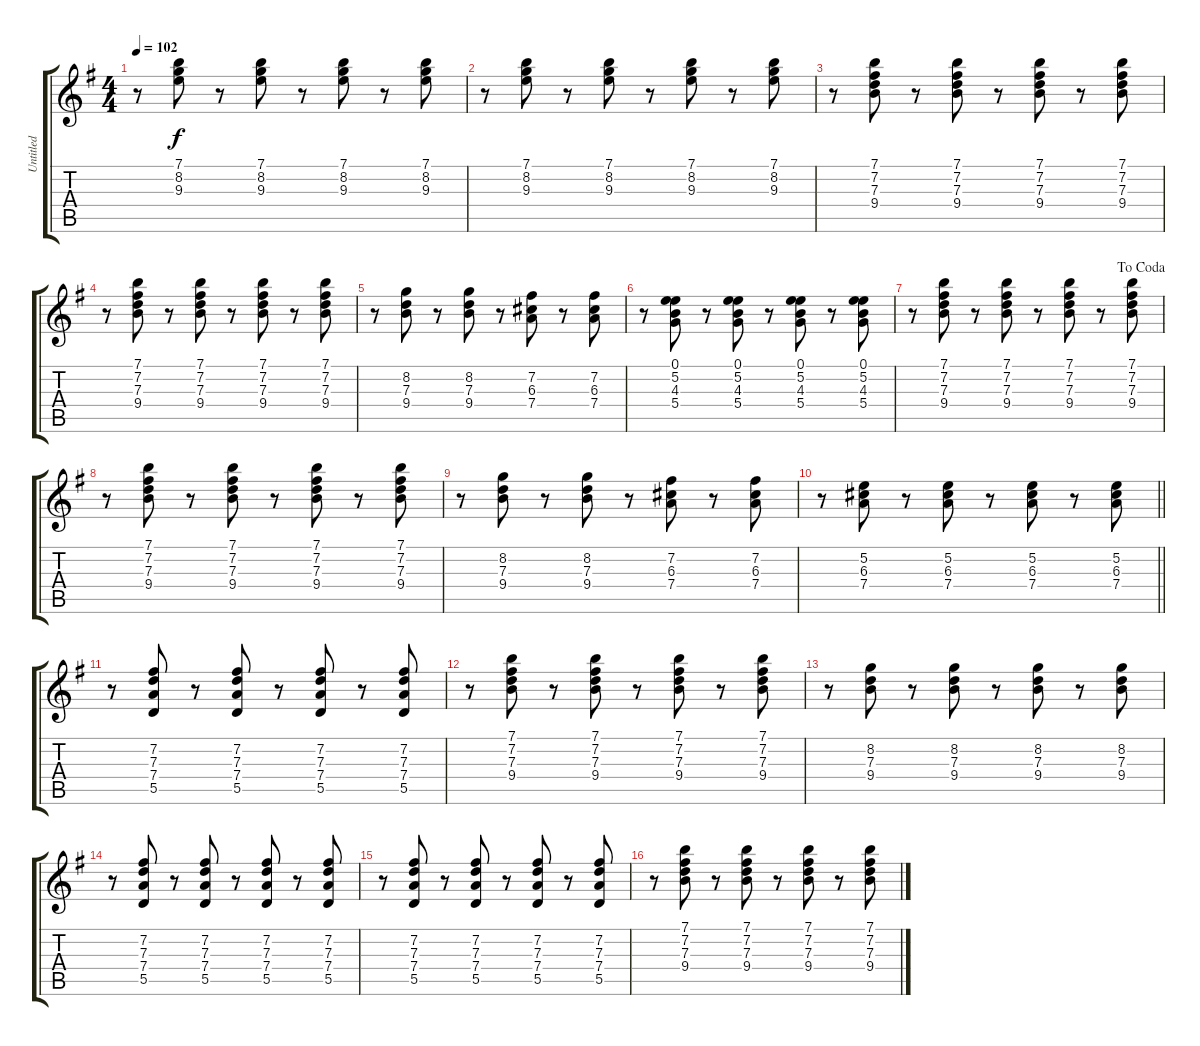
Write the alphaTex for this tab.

\track ("Untitled" "Untitled") {instrument electricguitarclean}
\staff {score tabs}
\tuning (E4 B3 G3 D3 A2 E2) {hide}
\ts (4 4)
\tempo 102
\clef g2
\ks g
r.8{dy f} (7.1 8.2 9.3).8 r.8 (7.1 8.2 9.3).8 r.8 (7.1 8.2 9.3).8 r.8 (7.1 8.2 9.3).8 |
r.8 (7.1 8.2 9.3).8 r.8 (7.1 8.2 9.3).8 r.8 (7.1 8.2 9.3).8 r.8 (7.1 8.2 9.3).8 |
r.8 (7.1 7.2 7.3 9.4).8 r.8 (7.1 7.2 7.3 9.4).8 r.8 (7.1 7.2 7.3 9.4).8 r.8 (7.1 7.2 7.3 9.4).8 |
r.8 (7.1 7.2 7.3 9.4).8 r.8 (7.1 7.2 7.3 9.4).8 r.8 (7.1 7.2 7.3 9.4).8 r.8 (7.1 7.2 7.3 9.4).8 |
r.8 (8.2 7.3 9.4).8 r.8 (8.2 7.3 9.4).8 r.8 (7.2 6.3 7.4).8 r.8 (7.2 6.3 7.4).8 |
r.8 (0.1 5.2 4.3 5.4).8 r.8 (0.1 5.2 4.3 5.4).8 r.8 (0.1 5.2 4.3 5.4).8 r.8 (0.1 5.2 4.3 5.4).8 |
\jump dacoda
r.8 (7.1 7.2 7.3 9.4).8 r.8 (7.1 7.2 7.3 9.4).8 r.8 (7.1 7.2 7.3 9.4).8 r.8 (7.1 7.2 7.3 9.4).8 |
r.8 (7.1 7.2 7.3 9.4).8 r.8 (7.1 7.2 7.3 9.4).8 r.8 (7.1 7.2 7.3 9.4).8 r.8 (7.1 7.2 7.3 9.4).8 |
r.8 (8.2 7.3 9.4).8 r.8 (8.2 7.3 9.4).8 r.8 (7.2 6.3 7.4).8 r.8 (7.2 6.3 7.4).8 |
\barLineRight lightlight
r.8 (5.2 6.3 7.4).8 r.8 (5.2 6.3 7.4).8 r.8 (5.2 6.3 7.4).8 r.8 (5.2 6.3 7.4).8 |
r.8 (7.2 7.3 7.4 5.5).8 r.8 (7.2 7.3 7.4 5.5).8 r.8 (7.2 7.3 7.4 5.5).8 r.8 (7.2 7.3 7.4 5.5).8 |
r.8 (7.1 7.2 7.3 9.4).8 r.8 (7.1 7.2 7.3 9.4).8 r.8 (7.1 7.2 7.3 9.4).8 r.8 (7.1 7.2 7.3 9.4).8 |
r.8 (8.2 7.3 9.4).8 r.8 (8.2 7.3 9.4).8 r.8 (8.2 7.3 9.4).8 r.8 (8.2 7.3 9.4).8 |
r.8 (7.2 7.3 7.4 5.5).8 r.8 (7.2 7.3 7.4 5.5).8 r.8 (7.2 7.3 7.4 5.5).8 r.8 (7.2 7.3 7.4 5.5).8 |
r.8 (7.2 7.3 7.4 5.5).8 r.8 (7.2 7.3 7.4 5.5).8 r.8 (7.2 7.3 7.4 5.5).8 r.8 (7.2 7.3 7.4 5.5).8 |
r.8 (7.1 7.2 7.3 9.4).8 r.8 (7.1 7.2 7.3 9.4).8 r.8 (7.1 7.2 7.3 9.4).8 r.8 (7.1 7.2 7.3 9.4).8
